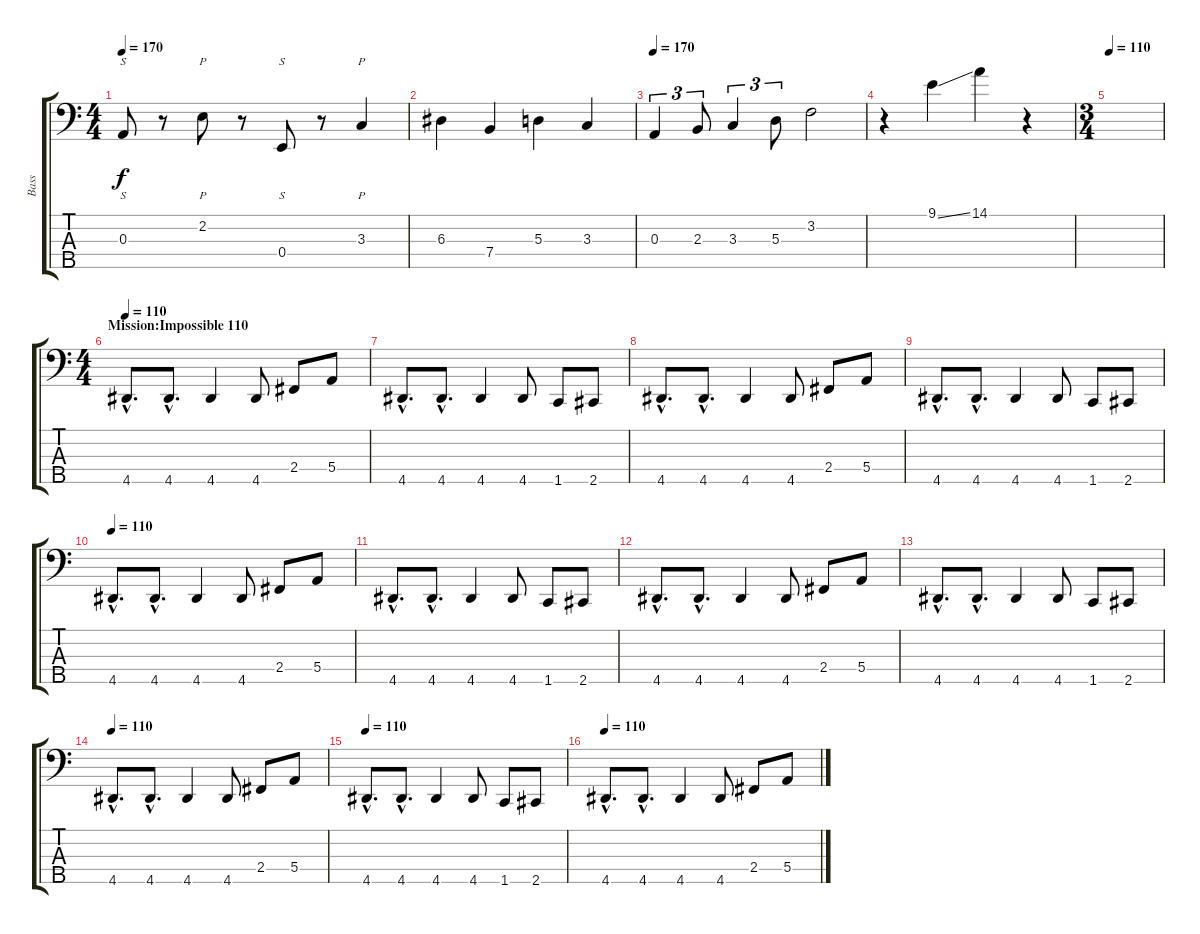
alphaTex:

\track ("Bass" "Bass") {instrument electricbassfinger}
\staff {score tabs}
\tuning (G2 D2 A1 E1 B0) {hide}
\ts (4 4)
\tempo 170
\clef f4
\ks c
0.3.8{s dy f} r.8 2.2.8{p} r.8 0.4.8{s} r.8 3.3.4{p} |
6.3.4 7.4.4 5.3.4 3.3.4 |
\tempo 170
0.3.4{tu (3 2)} 2.3.8{tu (3 2)} 3.3.4{tu (3 2)} 5.3.8{tu (3 2)} 3.2.2 |
r.4 9.1{ss}.4 14.1.4 r.4 |
\ts (3 4)
\tempo 110
|
\ts (4 4)
\section ("" "Mission:Impossible 110")
\tempo 110
4.5{hac}.8{d instrument electricbassfinger} 4.5{hac}.8{d} 4.5.4 4.5.8 2.4.8 5.4.8 |
4.5{hac}.8{d} 4.5{hac}.8{d} 4.5.4 4.5.8 1.5.8 2.5.8 |
4.5{hac}.8{d} 4.5{hac}.8{d} 4.5.4 4.5.8 2.4.8 5.4.8 |
4.5{hac}.8{d} 4.5{hac}.8{d} 4.5.4 4.5.8 1.5.8 2.5.8 |
\tempo 110
4.5{hac}.8{d} 4.5{hac}.8{d} 4.5.4 4.5.8 2.4.8 5.4.8 |
4.5{hac}.8{d} 4.5{hac}.8{d} 4.5.4 4.5.8 1.5.8 2.5.8 |
4.5{hac}.8{d} 4.5{hac}.8{d} 4.5.4 4.5.8 2.4.8 5.4.8 |
4.5{hac}.8{d} 4.5{hac}.8{d} 4.5.4 4.5.8 1.5.8 2.5.8 |
\tempo 110
4.5{hac}.8{d} 4.5{hac}.8{d} 4.5.4 4.5.8 2.4.8 5.4.8 |
\tempo 110
4.5{hac}.8{d} 4.5{hac}.8{d} 4.5.4 4.5.8 1.5.8 2.5.8 |
\tempo 110
4.5{hac}.8{d} 4.5{hac}.8{d} 4.5.4 4.5.8 2.4.8 5.4.8
